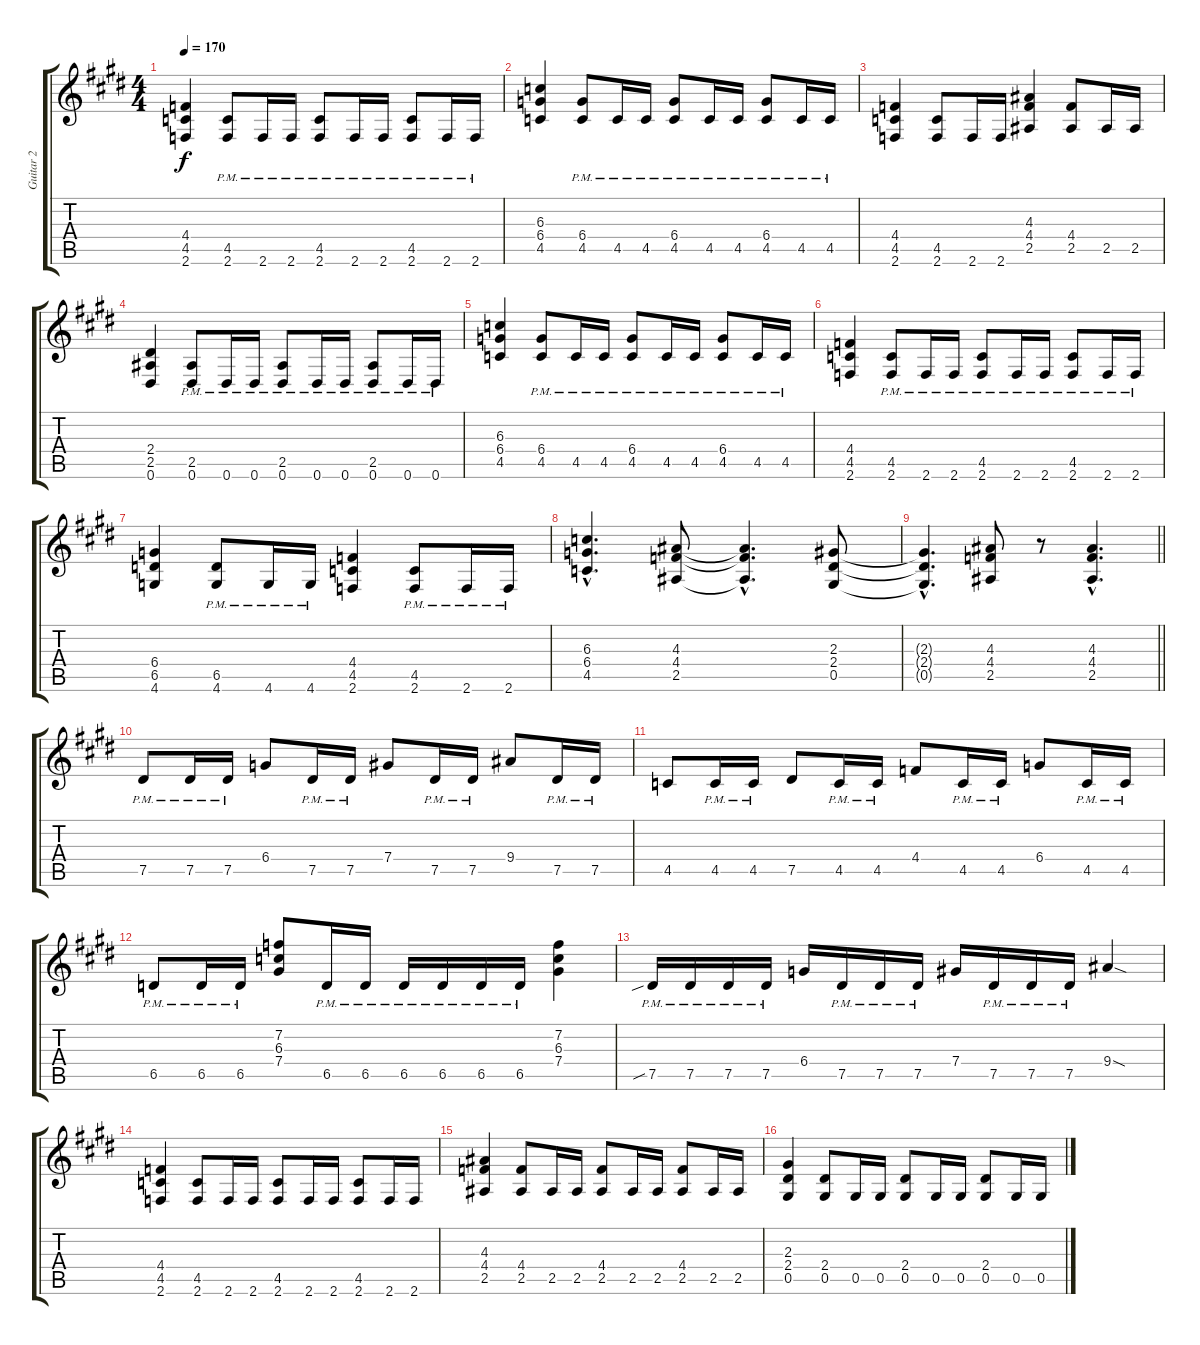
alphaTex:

\track ("Guitar 2" "Guitar 2") {instrument distortionguitar}
\staff {score tabs}
\tuning (Eb4 Bb3 Gb3 Db3 Ab2 Eb2) {hide}
\ts (4 4)
\tempo 170
\clef g2
\ks e
(4.4 4.5 2.6).4{dy f} (4.5{pm} 2.6{pm}).8 2.6{pm}.16 2.6{pm}.16 (4.5{pm} 2.6{pm}).8 2.6{pm}.16 2.6{pm}.16 (4.5{pm} 2.6{pm}).8 2.6{pm}.16 2.6{pm}.16 |
(6.3 6.4 4.5).4 (6.4{pm} 4.5{pm}).8 4.5{pm}.16 4.5{pm}.16 (6.4{pm} 4.5{pm}).8 4.5{pm}.16 4.5{pm}.16 (6.4{pm} 4.5{pm}).8 4.5{pm}.16 4.5{pm}.16 |
(4.4 4.5 2.6).4 (4.5 2.6).8 2.6.16 2.6.16 (4.3 4.4 2.5).4 (4.4 2.5).8 2.5.16 2.5.16 |
(2.4 2.5 0.6).4 (2.5{pm} 0.6{pm}).8 0.6{pm}.16 0.6{pm}.16 (2.5{pm} 0.6{pm}).8 0.6{pm}.16 0.6{pm}.16 (2.5{pm} 0.6{pm}).8 0.6{pm}.16 0.6{pm}.16 |
(6.3 6.4 4.5).4 (6.4{pm} 4.5{pm}).8 4.5{pm}.16 4.5{pm}.16 (6.4{pm} 4.5{pm}).8 4.5{pm}.16 4.5{pm}.16 (6.4{pm} 4.5{pm}).8 4.5{pm}.16 4.5{pm}.16 |
(4.4 4.5 2.6).4 (4.5{pm} 2.6{pm}).8 2.6{pm}.16 2.6{pm}.16 (4.5{pm} 2.6{pm}).8 2.6{pm}.16 2.6{pm}.16 (4.5{pm} 2.6{pm}).8 2.6{pm}.16 2.6{pm}.16 |
(6.4 6.5 4.6).4 (6.5{pm} 4.6{pm}).8 4.6{pm}.16 4.6{pm}.16 (4.4 4.5 2.6).4 (4.5{pm} 2.6{pm}).8 2.6{pm}.16 2.6{pm}.16 |
(6.3{hac} 6.4{hac} 4.5{hac}).4{d} (4.3 4.4 2.5).8 (4.3{hac t} 4.4{hac t} 2.5{hac t}).4{d} (2.3 2.4 0.5).8 |
\barLineRight lightlight
(2.3{hac t} 2.4{hac t} 0.5{hac t}).4{d} (4.3 4.4 2.5).8 r.8 (4.3{hac} 4.4{hac} 2.5{hac}).4{d} |
7.5{pm}.8 7.5{pm}.16 7.5{pm}.16 6.4.8 7.5{pm}.16 7.5{pm}.16 7.4.8 7.5{pm}.16 7.5{pm}.16 9.4.8 7.5{pm}.16 7.5{pm}.16 |
4.5.8 4.5{pm}.16 4.5{pm}.16 7.5.8 4.5{pm}.16 4.5{pm}.16 4.4.8 4.5{pm}.16 4.5{pm}.16 6.4.8 4.5{pm}.16 4.5{pm}.16 |
6.5{pm}.8 6.5{pm}.16 6.5{pm}.16 (7.2 6.3 7.4).8 6.5{pm}.16 6.5{pm}.16 6.5{pm}.16 6.5{pm}.16 6.5{pm}.16 6.5{pm}.16 (7.2 6.3 7.4).4 |
7.5{sib pm}.16 7.5{pm}.16 7.5{pm}.16 7.5{pm}.16 6.4.16 7.5{pm}.16 7.5{pm}.16 7.5{pm}.16 7.4.16 7.5{pm}.16 7.5{pm}.16 7.5{pm}.16 9.4{sod}.4 |
(4.4 4.5 2.6).4 (4.5 2.6).8 2.6.16 2.6.16 (4.5 2.6).8 2.6.16 2.6.16 (4.5 2.6).8 2.6.16 2.6.16 |
(4.3 4.4 2.5).4 (4.4 2.5).8 2.5.16 2.5.16 (4.4 2.5).8 2.5.16 2.5.16 (4.4 2.5).8 2.5.16 2.5.16 |
(2.3 2.4 0.5).4 (2.4 0.5).8 0.5.16 0.5.16 (2.4 0.5).8 0.5.16 0.5.16 (2.4 0.5).8 0.5.16 0.5.16
